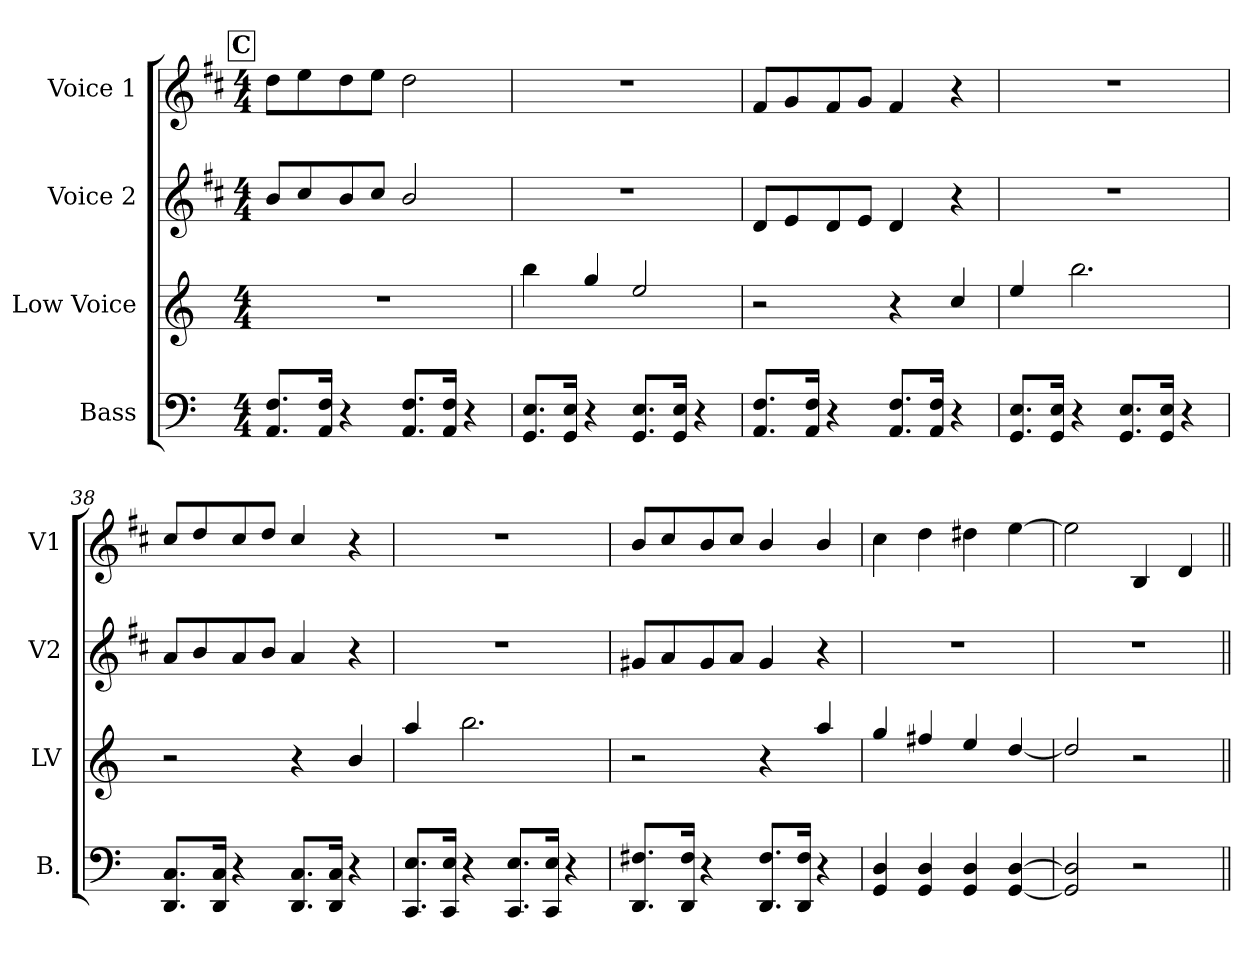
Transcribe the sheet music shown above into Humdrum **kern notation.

**kern	**kern	**kern	**kern
*part4	*part3	*part2	*part1
*staff4	*staff3	*staff2	*staff1
*I"Bass	*I"Low Voice	*I"Voice 2	*I"Voice 1
*I'B.	*I'LV	*I'V2	*I'V1
*clefF4	*clefG2	*clefG2	*clefG2
*	*ITrd8c14	*ITrd1c2	*ITrd1c2
*k[]	*k[]	*k[]	*k[]
*M4/4	*M4/4	*M4/4	*M4/4
!!LO:REH:place=s1:a:B:fs=14:t=C
=34	=34	=34	=34
8.AA/ 8.F/L	1r	8a/L	8cc\L
.	.	8b/	8dd\
16AA/ 16F/Jk	.	.	.
4r	.	8a/	8cc\
.	.	8b/J	8dd\J
8.AA/ 8.F/L	.	2a/	2cc\
16AA/ 16F/Jk	.	.	.
4r	.	.	.
=35	=35	=35	=35
8.GG/ 8.E/L	4b\	1r	1r
16GG/ 16E/Jk	.	.	.
4r	4g/	.	.
8.GG/ 8.E/L	2e/	.	.
16GG/ 16E/Jk	.	.	.
4r	.	.	.
=36	=36	=36	=36
8.AA/ 8.F/L	2r	8c/L	8e/L
.	.	8d/	8f/
16AA/ 16F/Jk	.	.	.
4r	.	8c/	8e/
.	.	8d/J	8f/J
8.AA/ 8.F/L	4r	4c/	4e/
16AA/ 16F/Jk	.	.	.
4r	4c/	4r	4r
=37	=37	=37	=37
8.GG/ 8.E/L	4e/	1r	1r
16GG/ 16E/Jk	.	.	.
4r	2.b\	.	.
8.GG/ 8.E/L	.	.	.
16GG/ 16E/Jk	.	.	.
4r	.	.	.
!!LO:PB:g=z
=38	=38	=38	=38
8.DD/ 8.C/L	2r	8g/L	8b/L
.	.	8a/	8cc/
16DD/ 16C/Jk	.	.	.
4r	.	8g/	8b/
.	.	8a/J	8cc/J
8.DD/ 8.C/L	4r	4g/	4b/
16DD/ 16C/Jk	.	.	.
4r	4B/	4r	4r
=39	=39	=39	=39
8.CC/ 8.E/L	4a/	1r	1r
16CC/ 16E/Jk	.	.	.
4r	2.b\	.	.
8.CC/ 8.E/L	.	.	.
16CC/ 16E/Jk	.	.	.
4r	.	.	.
=40	=40	=40	=40
8.DD/ 8.F#X/L	2r	8f#X/L	8a/L
.	.	8g/	8b/
16DD/ 16F#/Jk	.	.	.
4r	.	8f#/	8a/
.	.	8g/J	8b/J
8.DD/ 8.F#/L	4r	4f#/	4a/
16DD/ 16F#/Jk	.	.	.
4r	4a/	4r	4a/
=41	=41	=41	=41
4GG/ 4D/	4g/	1r	4b\
4GG/ 4D/	4f#X/	.	4cc\
4GG/ 4D/	4e/	.	4cc#X\
[4GG/ [4D/	[4d/	.	[4dd\
=42	=42	=42	=42
2GG/] 2D/]	2d/]	1r	2dd\]
2r	2r	.	4A/
.	.	.	4c/
=||	=||	=||	=||
*-	*-	*-	*-
